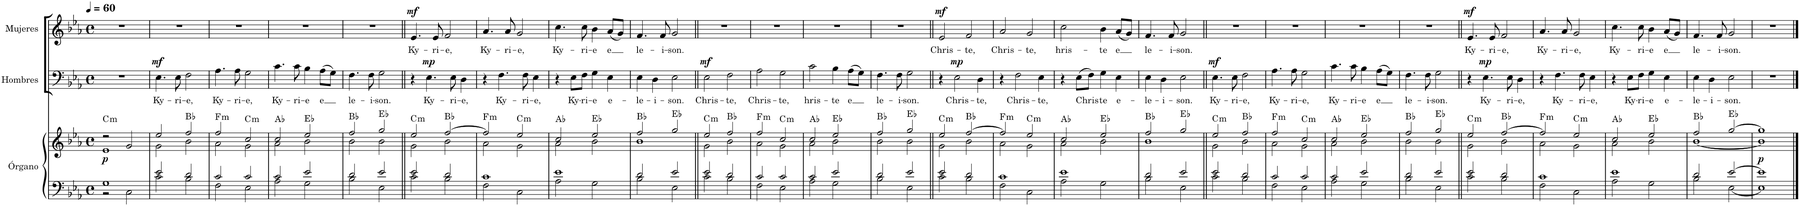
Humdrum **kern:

**kern	**kern	**dynam	**harte	**kern	**text	**dynam	**kern	**text	**dynam
*part3	*part3	*part3	*part3	*part2	*part2	*part2	*part1	*part1	*part1
*staff4	*staff3	*staff3/4	*	*staff2	*staff2	*staff2	*staff1	*staff1	*staff1
*I"Órgano	*	*	*	*I"Hombres	*	*	*I"Mujeres	*	*
*	*	*	*	*I'H.	*	*	*	*	*
*clefF4	*clefG2	*	*	*clefF4	*	*	*clefG2	*	*
*k[b-e-a-]	*k[b-e-a-]	*	*	*k[b-e-a-]	*	*	*k[b-e-a-]	*	*
*M4/4	*M4/4	*	*	*M4/4	*	*	*M4/4	*	*
*met(c)	*met(c)	*	*	*met(c)	*	*	*met(c)	*	*
*MM60	*MM60	*	*	*MM60	*	*	*MM60	*	*
=1	=1	=1	=1	=1	=1	=1	=1	=1	=1
*^	*^	*	*	*	*	*	*	*	*
!	!	!	!	!LO:DY:b	!LO:H:kt=m	!	!	!	!	!	!
1G	2r	2r	1e-	p	C:min	1r	.	.	1r	.	.
.	2C\	2g/	.	.	.	.	.	.	.	.	.
=2	=2	=2	=2	=2	=2	=2	=2	=2	=2	=2	=2
!	!	!	!	!	!	!	!LO:LY:b	!LO:DY:a	!	!	!
2e-/	2c\	2ee-/	2g\	.	.	4.E-\	Ky-	mf	1r	.	.
!	!	!	!	!	!	!	!LO:LY:b	!	!	!	!
.	.	.	.	.	.	8E-\	-ri-	.	.	.	.
!	!	!	!	!	!	!	!LO:LY:b	!	!	!	!
2d/	2B-\	2ff/	2b-\	.	Bb:maj	2F\	-e,	.	.	.	.
=3	=3	=3	=3	=3	=3	=3	=3	=3	=3	=3	=3
!	!	!	!	!	!LO:H:kt=m	!	!LO:LY:b	!	!	!	!
2c/	2F\	2ff/	2a-\	.	F:min	4.A-\	Ky-	.	1r	.	.
!	!	!	!	!	!	!	!LO:LY:b	!	!	!	!
.	.	.	.	.	.	8A-\	-ri-	.	.	.	.
!	!	!	!	!	!LO:H:kt=m	!	!LO:LY:b	!	!	!	!
2c/	2E-\	2cc/	2g\	.	C:min	2G\	-e,	.	.	.	.
=4	=4	=4	=4	=4	=4	=4	=4	=4	=4	=4	=4
!	!	!	!	!	!	!	!LO:LY:b	!	!	!	!
2c/	2A-\	2cc/	2a-\	.	Ab:maj	4.c\	Ky-	.	1r	.	.
!	!	!	!	!	!	!	!LO:LY:b	!	!	!	!
.	.	.	.	.	.	8c\	-ri-	.	.	.	.
!	!	!	!	!	!	!	!LO:LY:b	!	!	!	!
2e-/	2G\	2ee-/	2b-\	.	Eb:maj	4B-\	-e	.	.	.	.
!	!	!	!	!	!	!	!LO:LY:b	!	!	!	!
.	.	.	.	.	.	(8A-\L	e	.	.	.	.
.	.	.	.	.	.	8G\J)	.	.	.	.	.
=5	=5	=5	=5	=5	=5	=5	=5	=5	=5	=5	=5
!	!	!	!	!	!	!	!LO:LY:b	!	!	!	!
2d/	2B-\	2ff/	2b-\	.	Bb:maj	4.F\	le-	.	1r	.	.
!	!	!	!	!	!	!	!LO:LY:b	!	!	!	!
.	.	.	.	.	.	8F\	-i-	.	.	.	.
!	!	!	!	!	!	!	!LO:LY:b	!	!	!	!
2e-/	2E-\	2gg/	2b-\	.	Eb:maj	2G\	-son.	.	.	.	.
=6||	=6||	=6||	=6||	=6||	=6||	=6||	=6||	=6||	=6||	=6||	=6||
!	!	!	!	!	!LO:H:kt=m	!	!	!	!	!LO:LY:b	!LO:DY:a
2e-/	2c\	2ee-/	2g\	.	C:min	4r	.	.	4.e-/	Ky-	mf
!	!	!	!	!	!	!	!LO:LY:b	!LO:DY:a	!	!	!
.	.	.	.	.	.	4.E-\	Ky-	mp	.	.	.
!	!	!	!	!	!	!	!	!	!	!LO:LY:b	!
.	.	.	.	.	.	.	.	.	8e-/	-ri-	.
!	!	!	!	!	!	!	!	!	!	!LO:LY:b	!
2d/	2B-\	[2ff/	2b-\	.	Bb:maj	.	.	.	2f/	-e,	.
!	!	!	!	!	!	!	!LO:LY:b	!	!	!	!
.	.	.	.	.	.	8E-\	-ri-	.	.	.	.
!	!	!	!	!	!	!	!LO:LY:b	!	!	!	!
.	.	.	.	.	.	4D\	-e,	.	.	.	.
=7	=7	=7	=7	=7	=7	=7	=7	=7	=7	=7	=7
!	!	!	!	!	!LO:H:kt=m	!	!	!	!	!LO:LY:b	!
1c	2F\	2ff/]	2a-\	.	F:min	4r	.	.	4.a-/	Ky-	.
!	!	!	!	!	!	!	!LO:LY:b	!	!	!	!
.	.	.	.	.	.	4.F\	Ky-	.	.	.	.
!	!	!	!	!	!	!	!	!	!	!LO:LY:b	!
.	.	.	.	.	.	.	.	.	8a-/	-ri-	.
!	!	!	!	!	!LO:H:kt=m	!	!	!	!	!LO:LY:b	!
.	2C\	2ee-/	2g\	.	C:min	.	.	.	2g/	-e,	.
!	!	!	!	!	!	!	!LO:LY:b	!	!	!	!
.	.	.	.	.	.	8F\	-ri-	.	.	.	.
!	!	!	!	!	!	!	!LO:LY:b	!	!	!	!
.	.	.	.	.	.	4E-\	-e,	.	.	.	.
=8	=8	=8	=8	=8	=8	=8	=8	=8	=8	=8	=8
!	!	!	!	!	!	!	!	!	!	!LO:LY:b	!
1e-	2A-\	2cc/	2a-\	.	Ab:maj	4r	.	.	4.cc\	Ky-	.
!	!	!	!	!	!	!	!LO:LY:b	!	!	!	!
.	.	.	.	.	.	8E-\L	Ky-	.	.	.	.
!	!	!	!	!	!	!	!LO:LY:b	!	!	!LO:LY:b	!
.	.	.	.	.	.	8F\J	-ri-	.	8cc\	-ri-	.
!	!	!	!	!	!	!	!LO:LY:b	!	!	!LO:LY:b	!
.	2G\	2ee-/	2b-\	.	Eb:maj	4G\	-e	.	4b-\	-e	.
!	!	!	!	!	!	!	!LO:LY:b	!	!	!LO:LY:b	!
.	.	.	.	.	.	4E-\	e-	.	(8a-/L	e	.
.	.	.	.	.	.	.	.	.	8g/J)	.	.
=9	=9	=9	=9	=9	=9	=9	=9	=9	=9	=9	=9
!	!	!	!	!	!	!	!LO:LY:b	!	!	!LO:LY:b	!
2d/	2B-\	2ff/	1b-	.	Bb:maj	4E-\	-le-	.	4.f/	le-	.
!	!	!	!	!	!	!	!LO:LY:b	!	!	!	!
.	.	.	.	.	.	4D\	-i-	.	.	.	.
!	!	!	!	!	!	!	!	!	!	!LO:LY:b	!
.	.	.	.	.	.	.	.	.	8f/	-i-	.
!	!	!	!	!	!	!	!LO:LY:b	!	!	!LO:LY:b	!
2e-/	2E-\	2gg/	.	.	Eb:maj	2E-\	-son.	.	2g/	-son.	.
=10||	=10||	=10||	=10||	=10||	=10||	=10||	=10||	=10||	=10||	=10||	=10||
!	!	!	!	!	!LO:H:kt=m	!	!LO:LY:b	!LO:DY:a	!	!	!
2e-/	2c\	2ee-/	2g\	.	C:min	2E-\	Chris-	mf	1r	.	.
!	!	!	!	!	!	!	!LO:LY:b	!	!	!	!
2d/	2B-\	2ff/	2b-\	.	Bb:maj	2F\	-te,	.	.	.	.
=11	=11	=11	=11	=11	=11	=11	=11	=11	=11	=11	=11
!	!	!	!	!	!LO:H:kt=m	!	!LO:LY:b	!	!	!	!
2c/	2F\	2ff/	2a-\	.	F:min	2A-\	Chris-	.	1r	.	.
!	!	!	!	!	!LO:H:kt=m	!	!LO:LY:b	!	!	!	!
2c/	2E-\	2cc/	2g\	.	C:min	2G\	-te,	.	.	.	.
=12	=12	=12	=12	=12	=12	=12	=12	=12	=12	=12	=12
!	!	!	!	!	!	!	!LO:LY:b	!	!	!	!
2c/	2A-\	2cc/	2a-\	.	Ab:maj	2c\	hris-	.	1r	.	.
!	!	!	!	!	!	!	!LO:LY:b	!	!	!	!
2e-/	2G\	2ee-/	2b-\	.	Eb:maj	4B-\	-te	.	.	.	.
!	!	!	!	!	!	!	!LO:LY:b	!	!	!	!
.	.	.	.	.	.	(8A-\L	e	.	.	.	.
.	.	.	.	.	.	8G\J)	.	.	.	.	.
=13	=13	=13	=13	=13	=13	=13	=13	=13	=13	=13	=13
!	!	!	!	!	!	!	!LO:LY:b	!	!	!	!
2d/	2B-\	2ff/	2b-\	.	Bb:maj	4.F\	le-	.	1r	.	.
!	!	!	!	!	!	!	!LO:LY:b	!	!	!	!
.	.	.	.	.	.	8F\	-i-	.	.	.	.
!	!	!	!	!	!	!	!LO:LY:b	!	!	!	!
2e-/	2E-\	2gg/	2b-\	.	Eb:maj	2G\	-son.	.	.	.	.
=14||	=14||	=14||	=14||	=14||	=14||	=14||	=14||	=14||	=14||	=14||	=14||
!	!	!	!	!	!LO:H:kt=m	!	!	!	!	!LO:LY:b	!LO:DY:a
2e-/	2c\	2ee-/	2g\	.	C:min	4r	.	.	2e-/	Chris-	mf
!	!	!	!	!	!	!	!LO:LY:b	!LO:DY:a	!	!	!
.	.	.	.	.	.	2E-\	Chris-	mp	.	.	.
!	!	!	!	!	!	!	!	!	!	!LO:LY:b	!
2d/	2B-\	[2ff/	2b-\	.	Bb:maj	.	.	.	2f/	-te,	.
!	!	!	!	!	!	!	!LO:LY:b	!	!	!	!
.	.	.	.	.	.	4D\	-te,	.	.	.	.
=15	=15	=15	=15	=15	=15	=15	=15	=15	=15	=15	=15
!	!	!	!	!	!LO:H:kt=m	!	!	!	!	!LO:LY:b	!
1c	2F\	2ff/]	2a-\	.	F:min	4r	.	.	2a-/	Chris-	.
!	!	!	!	!	!	!	!LO:LY:b	!	!	!	!
.	.	.	.	.	.	2F\	Chris-	.	.	.	.
!	!	!	!	!	!LO:H:kt=m	!	!	!	!	!LO:LY:b	!
.	2C\	2ee-/	2g\	.	C:min	.	.	.	2g/	-te,	.
!	!	!	!	!	!	!	!LO:LY:b	!	!	!	!
.	.	.	.	.	.	4E-\	-te,	.	.	.	.
=16	=16	=16	=16	=16	=16	=16	=16	=16	=16	=16	=16
!	!	!	!	!	!	!	!	!	!	!LO:LY:b	!
1e-	2A-\	2cc/	2a-\	.	Ab:maj	4r	.	.	2cc\	hris-	.
!	!	!	!	!	!	!	!LO:LY:b	!	!	!	!
.	.	.	.	.	.	(8E-\L	Chris	.	.	.	.
.	.	.	.	.	.	8F\J)	.	.	.	.	.
!	!	!	!	!	!	!	!LO:LY:b	!	!	!LO:LY:b	!
.	2G\	2ee-/	2b-\	.	Eb:maj	4G\	te	.	4b-\	-te	.
!	!	!	!	!	!	!	!LO:LY:b	!	!	!LO:LY:b	!
.	.	.	.	.	.	4E-\	e-	.	(8a-/L	e	.
.	.	.	.	.	.	.	.	.	8g/J)	.	.
=17	=17	=17	=17	=17	=17	=17	=17	=17	=17	=17	=17
!	!	!	!	!	!	!	!LO:LY:b	!	!	!LO:LY:b	!
2d/	2B-\	2ff/	1b-	.	Bb:maj	4E-\	-le-	.	4.f/	le-	.
!	!	!	!	!	!	!	!LO:LY:b	!	!	!	!
.	.	.	.	.	.	4D\	-i-	.	.	.	.
!	!	!	!	!	!	!	!	!	!	!LO:LY:b	!
.	.	.	.	.	.	.	.	.	8f/	-i-	.
!	!	!	!	!	!	!	!LO:LY:b	!	!	!LO:LY:b	!
2e-/	2E-\	2gg/	.	.	Eb:maj	2E-\	-son.	.	2g/	-son.	.
=18||	=18||	=18||	=18||	=18||	=18||	=18||	=18||	=18||	=18||	=18||	=18||
!	!	!	!	!	!LO:H:kt=m	!	!LO:LY:b	!LO:DY:a	!	!	!
2e-/	2c\	2ee-/	2g\	.	C:min	4.E-\	Ky-	mf	1r	.	.
!	!	!	!	!	!	!	!LO:LY:b	!	!	!	!
.	.	.	.	.	.	8E-\	-ri-	.	.	.	.
!	!	!	!	!	!	!	!LO:LY:b	!	!	!	!
2d/	2B-\	2ff/	2b-\	.	Bb:maj	2F\	-e,	.	.	.	.
=19	=19	=19	=19	=19	=19	=19	=19	=19	=19	=19	=19
!	!	!	!	!	!LO:H:kt=m	!	!LO:LY:b	!	!	!	!
2c/	2F\	2ff/	2a-\	.	F:min	4.A-\	Ky-	.	1r	.	.
!	!	!	!	!	!	!	!LO:LY:b	!	!	!	!
.	.	.	.	.	.	8A-\	-ri-	.	.	.	.
!	!	!	!	!	!LO:H:kt=m	!	!LO:LY:b	!	!	!	!
2c/	2E-\	2cc/	2g\	.	C:min	2G\	-e,	.	.	.	.
=20	=20	=20	=20	=20	=20	=20	=20	=20	=20	=20	=20
!	!	!	!	!	!	!	!LO:LY:b	!	!	!	!
2c/	2A-\	2cc/	2a-\	.	Ab:maj	4.c\	Ky-	.	1r	.	.
!	!	!	!	!	!	!	!LO:LY:b	!	!	!	!
.	.	.	.	.	.	8c\	-ri-	.	.	.	.
!	!	!	!	!	!	!	!LO:LY:b	!	!	!	!
2e-/	2G\	2ee-/	2b-\	.	Eb:maj	4B-\	-e	.	.	.	.
!	!	!	!	!	!	!	!LO:LY:b	!	!	!	!
.	.	.	.	.	.	(8A-\L	e	.	.	.	.
.	.	.	.	.	.	8G\J)	.	.	.	.	.
=21	=21	=21	=21	=21	=21	=21	=21	=21	=21	=21	=21
!	!	!	!	!	!	!	!LO:LY:b	!	!	!	!
2d/	2B-\	2ff/	2b-\	.	Bb:maj	4.F\	le-	.	1r	.	.
!	!	!	!	!	!	!	!LO:LY:b	!	!	!	!
.	.	.	.	.	.	8F\	-i-	.	.	.	.
!	!	!	!	!	!	!	!LO:LY:b	!	!	!	!
2e-/	2E-\	2gg/	2b-\	.	Eb:maj	2G\	-son.	.	.	.	.
=22||	=22||	=22||	=22||	=22||	=22||	=22||	=22||	=22||	=22||	=22||	=22||
!	!	!	!	!	!LO:H:kt=m	!	!	!	!	!LO:LY:b	!LO:DY:a
2e-/	2c\	2ee-/	2g\	.	C:min	4r	.	.	4.e-/	Ky-	mf
!	!	!	!	!	!	!	!LO:LY:b	!LO:DY:a	!	!	!
.	.	.	.	.	.	4.E-\	Ky-	mp	.	.	.
!	!	!	!	!	!	!	!	!	!	!LO:LY:b	!
.	.	.	.	.	.	.	.	.	8e-/	-ri-	.
!	!	!	!	!	!	!	!	!	!	!LO:LY:b	!
2d/	2B-\	[2ff/	2b-\	.	Bb:maj	.	.	.	2f/	-e,	.
!	!	!	!	!	!	!	!LO:LY:b	!	!	!	!
.	.	.	.	.	.	8E-\	-ri-	.	.	.	.
!	!	!	!	!	!	!	!LO:LY:b	!	!	!	!
.	.	.	.	.	.	4D\	-e,	.	.	.	.
=23	=23	=23	=23	=23	=23	=23	=23	=23	=23	=23	=23
!	!	!	!	!	!LO:H:kt=m	!	!	!	!	!LO:LY:b	!
1c	2F\	2ff/]	2a-\	.	F:min	4r	.	.	4.a-/	Ky-	.
!	!	!	!	!	!	!	!LO:LY:b	!	!	!	!
.	.	.	.	.	.	4.F\	Ky-	.	.	.	.
!	!	!	!	!	!	!	!	!	!	!LO:LY:b	!
.	.	.	.	.	.	.	.	.	8a-/	-ri-	.
!	!	!	!	!	!LO:H:kt=m	!	!	!	!	!LO:LY:b	!
.	2C\	2ee-/	2g\	.	C:min	.	.	.	2g/	-e,	.
!	!	!	!	!	!	!	!LO:LY:b	!	!	!	!
.	.	.	.	.	.	8F\	-ri-	.	.	.	.
!	!	!	!	!	!	!	!LO:LY:b	!	!	!	!
.	.	.	.	.	.	4E-\	-e,	.	.	.	.
=24	=24	=24	=24	=24	=24	=24	=24	=24	=24	=24	=24
!	!	!	!	!	!	!	!	!	!	!LO:LY:b	!
1e-	2A-\	2cc/	2a-\	.	Ab:maj	4r	.	.	4.cc\	Ky-	.
!	!	!	!	!	!	!	!LO:LY:b	!	!	!	!
.	.	.	.	.	.	8E-\L	Ky-	.	.	.	.
!	!	!	!	!	!	!	!LO:LY:b	!	!	!LO:LY:b	!
.	.	.	.	.	.	8F\J	-ri-	.	8cc\	-ri-	.
!	!	!	!	!	!	!	!LO:LY:b	!	!	!LO:LY:b	!
.	2G\	2ee-/	2b-\	.	Eb:maj	4G\	-e	.	4b-\	-e	.
!	!	!	!	!	!	!	!LO:LY:b	!	!	!LO:LY:b	!
.	.	.	.	.	.	4E-\	e-	.	(8a-/L	e	.
.	.	.	.	.	.	.	.	.	8g/J)	.	.
=25	=25	=25	=25	=25	=25	=25	=25	=25	=25	=25	=25
!	!	!	!	!	!	!	!LO:LY:b	!	!	!LO:LY:b	!
2d/	2B-\	2ff/	[1b-	.	Bb:maj	4E-\	-le-	.	4.f/	le-	.
!	!	!	!	!	!	!	!LO:LY:b	!	!	!	!
.	.	.	.	.	.	4D\	-i-	.	.	.	.
!	!	!	!	!	!	!	!	!	!	!LO:LY:b	!
.	.	.	.	.	.	.	.	.	8f/	-i-	.
!	!	!	!	!	!	!	!LO:LY:b	!	!	!LO:LY:b	!
[2e-/	[2E-\	[2gg/	.	.	Eb:maj	2E-\	-son.	.	2g/	-son.	.
=26	=26	=26	=26	=26	=26	=26	=26	=26	=26	=26	=26
!	!	!	!	!LO:DY:b	!	!	!	!	!	!	!
1e-]	1E-]	1gg]	1b-]	p	.	1r	.	.	1r	.	.
*v	*v	*	*	*	*	*	*	*	*	*	*
*	*v	*v	*	*	*	*	*	*	*	*
==	==	==	==	==	==	==	==	==	==
*-	*-	*-	*-	*-	*-	*-	*-	*-	*-
